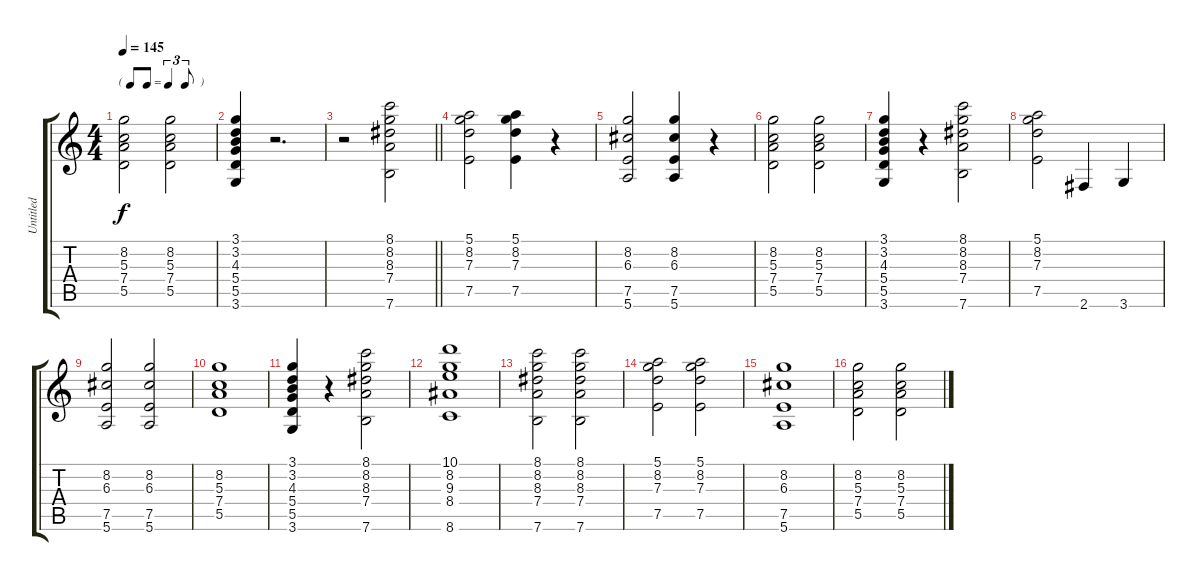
\track ("Untitled" "Untitled") {instrument acousticguitarnylon}
\staff {score tabs}
\tuning (E4 B3 G3 D3 A2 E2) {hide}
\ts (4 4)
\tf triplet8th
\tempo 145
\clef g2
\ks c
(8.2 5.3 7.4 5.5).2{dy f} (8.2 5.3 7.4 5.5).2 |
(3.1 3.2 4.3 5.4 5.5 3.6).4 r.2{d} |
\barLineRight lightlight
r.2 (8.1 8.2 8.3 7.4 7.6).2 |
(5.1 8.2 7.3 7.5).2 (5.1 8.2 7.3 7.5).4 r.4 |
(8.2 6.3 7.5 5.6).2 (8.2 6.3 7.5 5.6).4 r.4 |
(8.2 5.3 7.4 5.5).2 (8.2 5.3 7.4 5.5).2 |
(3.1 3.2 4.3 5.4 5.5 3.6).4 r.4 (8.1 8.2 8.3 7.4 7.6).2 |
(5.1 8.2 7.3 7.5).2 2.6.4 3.6.4 |
(8.2 6.3 7.5 5.6).2 (8.2 6.3 7.5 5.6).2 |
(8.2 5.3 7.4 5.5).1 |
(3.1 3.2 4.3 5.4 5.5 3.6).4 r.4 (8.1 8.2 8.3 7.4 7.6).2 |
(10.1 8.2 9.3 8.4 8.6).1 |
(8.1 8.2 8.3 7.4 7.6).2 (8.1 8.2 8.3 7.4 7.6).2 |
(5.1 8.2 7.3 7.5).2 (5.1 8.2 7.3 7.5).2 |
(8.2 6.3 7.5 5.6).1 |
(8.2 5.3 7.4 5.5).2 (8.2 5.3 7.4 5.5).2
